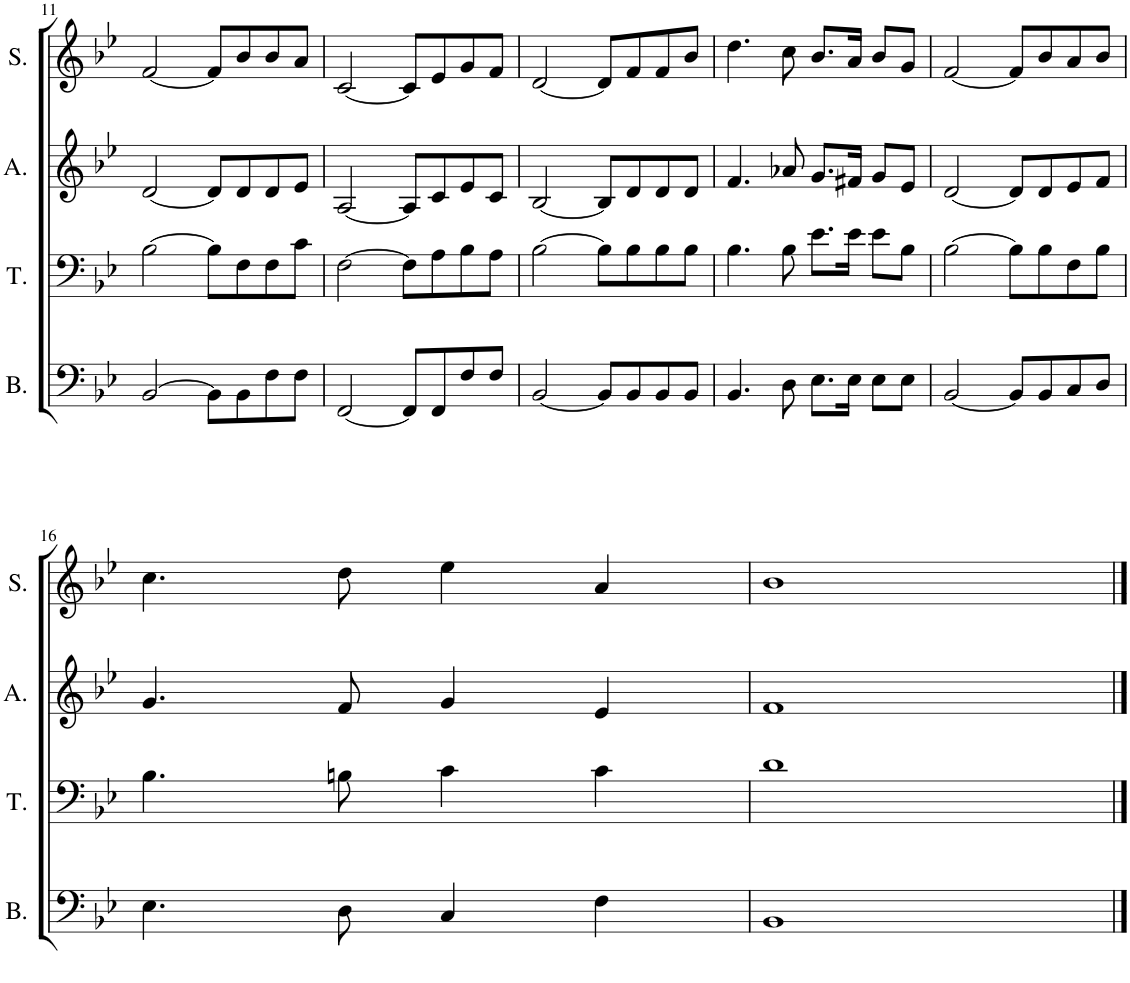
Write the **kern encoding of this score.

**kern	**kern	**kern	**kern
*part4	*part3	*part2	*part1
*staff4	*staff3	*staff2	*staff1
*I"Bass	*I"Tenor	*I"Alto	*I"Soprano
*I'B.	*I'T.	*I'A.	*I'S.
!!LO:PB:g=z
*clefF4	*clefF4	*clefG2	*clefG2
*k[b-e-]	*k[b-e-]	*k[b-e-]	*k[b-e-]
*M4/4	*M4/4	*M4/4	*M4/4
=11	=11	=11	=11
[2BB-/	[2B-\	[2d/	[2f/
8BB-\L]	8B-\L]	8d/L]	8f/L]
8BB-\	8F\	8d/	8b-/
8F\	8F\	8d/	8b-/
8F\J	8c\J	8e-/J	8a/J
=12	=12	=12	=12
[2FF/	[2F\	[2A/	[2c/
8FF/L]	8F\L]	8A/L]	8c/L]
8FF/	8A\	8c/	8e-/
8F/	8B-\	8e-/	8g/
8F/J	8A\J	8c/J	8f/J
=13	=13	=13	=13
[2BB-/	[2B-\	[2B-/	[2d/
8BB-/L]	8B-\L]	8B-/L]	8d/L]
8BB-/	8B-\	8d/	8f/
8BB-/	8B-\	8d/	8f/
8BB-/J	8B-\J	8d/J	8b-/J
=14	=14	=14	=14
4.BB-/	4.B-\	4.f/	4.dd\
8D\	8B-\	8a-X/	8cc\
8.E-\L	8.e-\L	8.g/L	8.b-/L
16E-\Jk	16e-\Jk	16f#X/Jk	16a/Jk
8E-\L	8e-\L	8g/L	8b-/L
8E-\J	8B-\J	8e-/J	8g/J
=15	=15	=15	=15
[2BB-/	[2B-\	[2d/	[2f/
8BB-/L]	8B-\L]	8d/L]	8f/L]
8BB-/	8B-\	8d/	8b-/
8C/	8F\	8e-/	8a/
8D/J	8B-\J	8f/J	8b-/J
!!LO:LB:g=z
=16	=16	=16	=16
4.E-\	4.B-\	4.g/	4.cc\
8D\	8Bn\	8f/	8dd\
4C/	4c\	4g/	4ee-\
4F\	4c\	4e-/	4a/
=17	=17	=17	=17
1BB-	1d	1f	1b-
==	==	==	==
*-	*-	*-	*-
